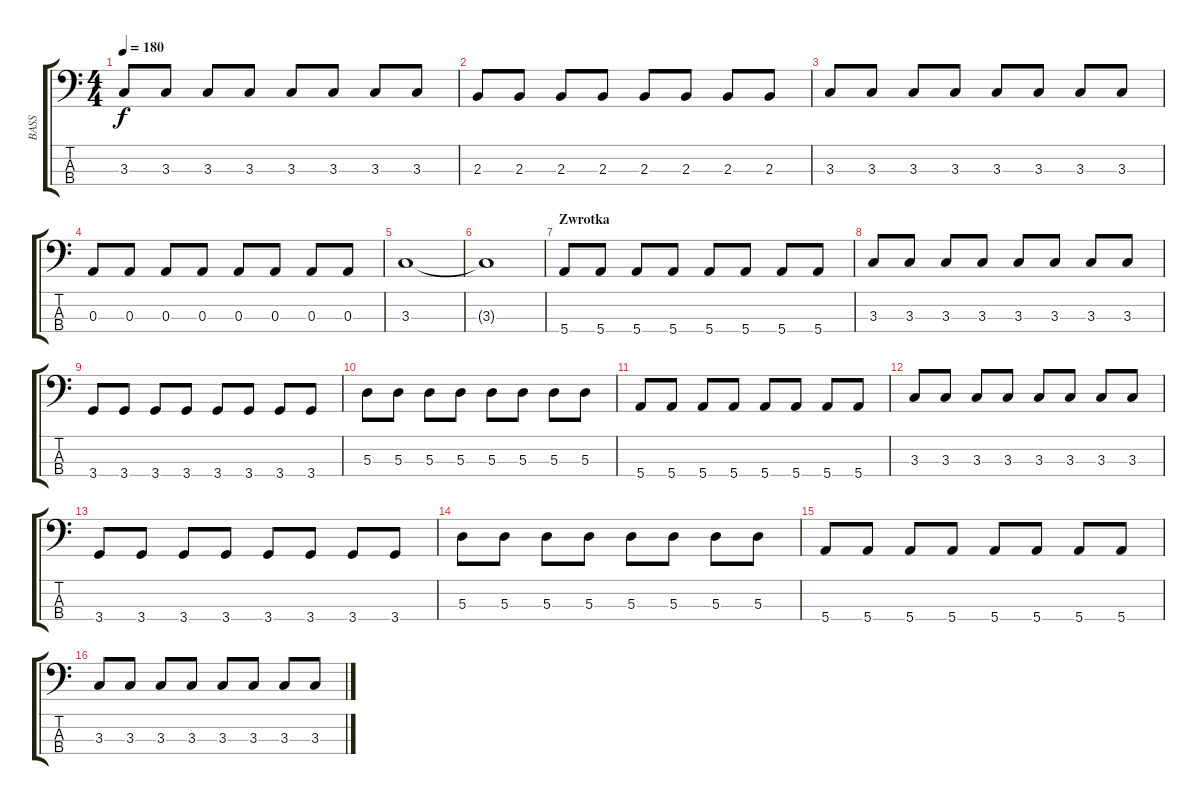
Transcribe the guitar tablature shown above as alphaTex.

\track ("BASS" "BASS") {instrument electricbassfinger}
\staff {score tabs}
\tuning (G2 D2 A1 E1) {hide}
\ts (4 4)
\tempo 180
\clef f4
\ks c
3.3.8{dy f} 3.3.8 3.3.8 3.3.8 3.3.8 3.3.8 3.3.8 3.3.8 |
2.3.8 2.3.8 2.3.8 2.3.8 2.3.8 2.3.8 2.3.8 2.3.8 |
3.3.8 3.3.8 3.3.8 3.3.8 3.3.8 3.3.8 3.3.8 3.3.8 |
0.3.8 0.3.8 0.3.8 0.3.8 0.3.8 0.3.8 0.3.8 0.3.8 |
3.3.1 |
3.3{t}.1 |
\section ("" "Zwrotka")
5.4.8 5.4.8 5.4.8 5.4.8 5.4.8 5.4.8 5.4.8 5.4.8 |
3.3.8 3.3.8 3.3.8 3.3.8 3.3.8 3.3.8 3.3.8 3.3.8 |
3.4.8 3.4.8 3.4.8 3.4.8 3.4.8 3.4.8 3.4.8 3.4.8 |
5.3.8 5.3.8 5.3.8 5.3.8 5.3.8 5.3.8 5.3.8 5.3.8 |
5.4.8 5.4.8 5.4.8 5.4.8 5.4.8 5.4.8 5.4.8 5.4.8 |
3.3.8 3.3.8 3.3.8 3.3.8 3.3.8 3.3.8 3.3.8 3.3.8 |
3.4.8 3.4.8 3.4.8 3.4.8 3.4.8 3.4.8 3.4.8 3.4.8 |
5.3.8 5.3.8 5.3.8 5.3.8 5.3.8 5.3.8 5.3.8 5.3.8 |
5.4.8 5.4.8 5.4.8 5.4.8 5.4.8 5.4.8 5.4.8 5.4.8 |
3.3.8 3.3.8 3.3.8 3.3.8 3.3.8 3.3.8 3.3.8 3.3.8
